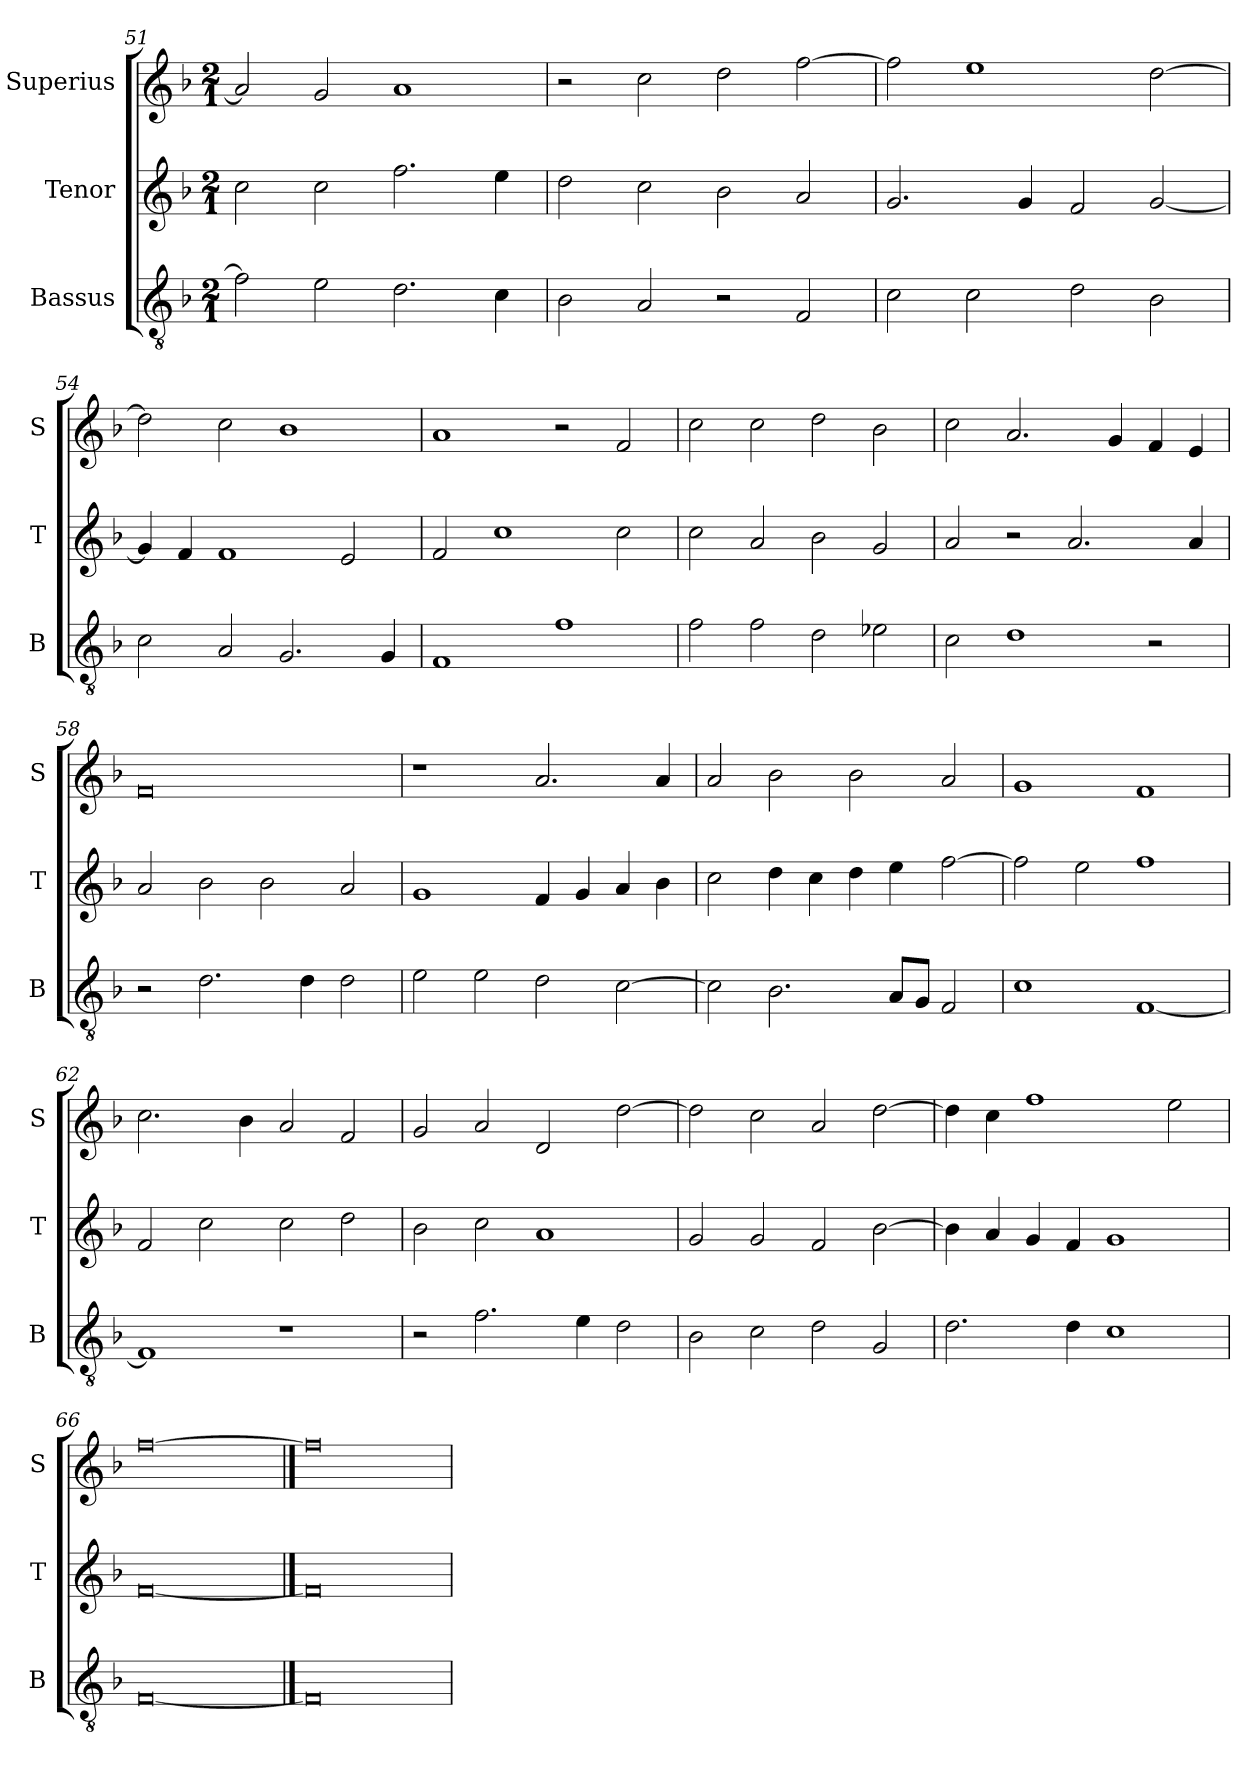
**kern	**kern	**kern
*part3	*part2	*part1
*staff3	*staff2	*staff1
*I"Bassus	*I"Tenor	*I"Superius
*I'B	*I'T	*I'S
*clefGv2	*clefG2	*clefG2
*k[b-]	*k[b-]	*k[b-]
*F:	*F:	*F:
*M2/1	*M2/1	*M2/1
=51	=51	=51
2f]	2cc	2a]
2e	2cc	2g
2.d	2.ff	1a
4c	4ee	.
=52	=52	=52
2B-	2dd	2r
2A	2cc	2cc
2r	2b-	2dd
2F	2a	[2ff
=53	=53	=53
2c	2.g	2ff]
2c	.	1ee
.	4g	.
2d	2f	.
2B-	[2g	[2dd
=54	=54	=54
2c	4g]	2dd]
.	4f	.
2A	1f	2cc
2.G	.	1b-
.	2e	.
4G	.	.
=55	=55	=55
1F	2f	1a
.	1cc	.
1f	.	2r
.	2cc	2f
=56	=56	=56
2f	2cc	2cc
2f	2a	2cc
2d	2b-	2dd
2e-X	2g	2b-
=57	=57	=57
2c	2a	2cc
1d	2r	2.a
.	2.a	.
.	.	4g
2r	.	4f
.	4a	4e
=58	=58	=58
2r	2a	0f
2.d	2b-	.
.	2b-	.
4d	.	.
2d	2a	.
=59	=59	=59
2e	1g	1r
2e	.	.
2d	4f	2.a
.	4g	.
[2c	4a	.
.	4b-	4a
=60	=60	=60
2c]	2cc	2a
2.B-	4dd	2b-
.	4cc	.
.	4dd	2b-
8AL	4ee	.
8GJ	.	.
2F	[2ff	2a
=61	=61	=61
1c	2ff]	1g
.	2ee	.
[1F	1ff	1f
=62	=62	=62
1F]	2f	2.cc
.	2cc	.
.	.	4b-
1r	2cc	2a
.	2dd	2f
=63	=63	=63
2r	2b-	2g
2.f	2cc	2a
.	1a	2d
4e	.	.
2d	.	[2dd
=64	=64	=64
2B-	2g	2dd]
2c	2g	2cc
2d	2f	2a
2G	[2b-	[2dd
=65	=65	=65
2.d	4b-]	4dd]
.	4a	4cc
.	4g	1ff
4d	4f	.
1c	1g	.
.	.	2ee
=66	=66	=66
[0F	[0f	[0ff
==67	==67	==67
0F]	0f]	0ff]
=	=	=
*-	*-	*-
